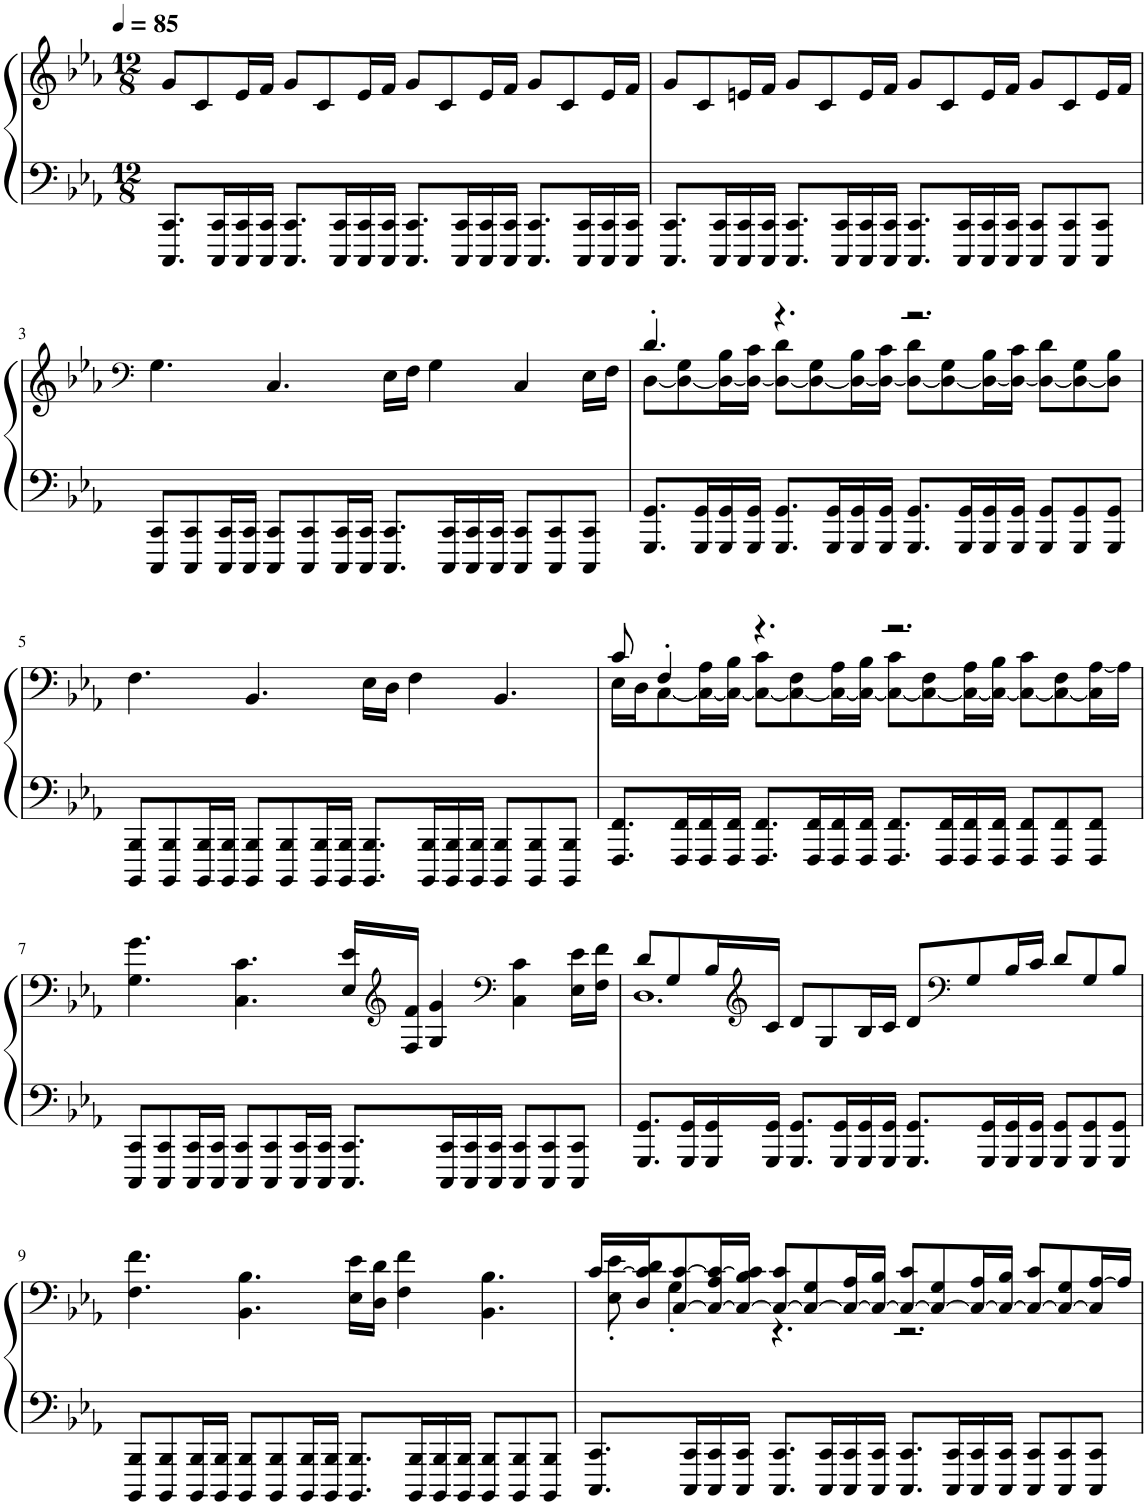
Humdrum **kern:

**kern	**kern
*part1	*part1
*staff2	*staff1
*I"Piano	*
*I'Pno.	*
*clefF4	*clefG2
*k[b-e-a-]	*k[b-e-a-]
*M12/8	*M12/8
*MM85	*MM85
=1	=1
8.CCC/ 8.CC/L	8g/L
.	8c/
16CCC/ 16CC/L	.
16CCC/ 16CC/	16e-/L
16CCC/ 16CC/JJ	16f/JJ
8.CCC/ 8.CC/L	8g/L
.	8c/
16CCC/ 16CC/L	.
16CCC/ 16CC/	16e-/L
16CCC/ 16CC/JJ	16f/JJ
8.CCC/ 8.CC/L	8g/L
.	8c/
16CCC/ 16CC/L	.
16CCC/ 16CC/	16e-/L
16CCC/ 16CC/JJ	16f/JJ
8.CCC/ 8.CC/L	8g/L
.	8c/
16CCC/ 16CC/L	.
16CCC/ 16CC/	16e-/L
16CCC/ 16CC/JJ	16f/JJ
=2	=2
8.CCC/ 8.CC/L	8g/L
.	8c/
16CCC/ 16CC/L	.
16CCC/ 16CC/	16en/L
16CCC/ 16CC/JJ	16f/JJ
8.CCC/ 8.CC/L	8g/L
.	8c/
16CCC/ 16CC/L	.
16CCC/ 16CC/	16e/L
16CCC/ 16CC/JJ	16f/JJ
8.CCC/ 8.CC/L	8g/L
.	8c/
16CCC/ 16CC/L	.
16CCC/ 16CC/	16e/L
16CCC/ 16CC/JJ	16f/JJ
8CCC/ 8CC/L	8g/L
8CCC/ 8CC/	8c/
8CCC/ 8CC/J	16e/L
.	16f/JJ
!!LO:LB:g=z
=3	=3
*	*clefF4
8CCC/ 8CC/L	4.G\
8CCC/ 8CC/	.
16CCC/ 16CC/L	.
16CCC/ 16CC/JJ	.
8CCC/ 8CC/L	4.C/
8CCC/ 8CC/	.
16CCC/ 16CC/L	.
16CCC/ 16CC/JJ	.
8.CCC/ 8.CC/L	16E-\LL
.	16F\JJ
.	4G\
16CCC/ 16CC/L	.
16CCC/ 16CC/	.
16CCC/ 16CC/JJ	.
8CCC/ 8CC/L	4C/
8CCC/ 8CC/	.
8CCC/ 8CC/J	16E-\LL
.	16F\JJ
=4	=4
*	*^
8.GGG/ 8.GG/L	4.d'/	[8D\L
.	.	8D\_ 8G\
16GGG/ 16GG/L	.	.
16GGG/ 16GG/	.	16D\_ 16B-\L
16GGG/ 16GG/JJ	.	16D\_ 16c\JJ
8.GGG/ 8.GG/L	4.r	8D\_ 8d\L
.	.	8D\_ 8G\
16GGG/ 16GG/L	.	.
16GGG/ 16GG/	.	16D\_ 16B-\L
16GGG/ 16GG/JJ	.	16D\_ 16c\JJ
8.GGG/ 8.GG/L	2.r	8D\_ 8d\L
.	.	8D\_ 8G\
16GGG/ 16GG/L	.	.
16GGG/ 16GG/	.	16D\_ 16B-\L
16GGG/ 16GG/JJ	.	16D\_ 16c\JJ
8GGG/ 8GG/L	.	8D\_ 8d\L
8GGG/ 8GG/	.	8D\_ 8G\
8GGG/ 8GG/J	.	8D\] 8B-\J
*	*v	*v
!!LO:LB:g=z
=5	=5
8BBBB-/ 8BBB-/L	4.F\
8BBBB-/ 8BBB-/	.
16BBBB-/ 16BBB-/L	.
16BBBB-/ 16BBB-/JJ	.
8BBBB-/ 8BBB-/L	4.BB-/
8BBBB-/ 8BBB-/	.
16BBBB-/ 16BBB-/L	.
16BBBB-/ 16BBB-/JJ	.
8.BBBB-/ 8.BBB-/L	16E-\LL
.	16D\JJ
.	4F\
16BBBB-/ 16BBB-/L	.
16BBBB-/ 16BBB-/	.
16BBBB-/ 16BBB-/JJ	.
8BBBB-/ 8BBB-/L	4.BB-/
8BBBB-/ 8BBB-/	.
8BBBB-/ 8BBB-/J	.
=6	=6
*	*^
8.FFF/ 8.FF/L	8c/	16E-\LL
.	.	16D\J
.	4F'/	[8C\
16FFF/ 16FF/L	.	.
16FFF/ 16FF/	.	16C\_ 16A-\L
16FFF/ 16FF/JJ	.	16C\_ 16B-\JJ
8.FFF/ 8.FF/L	4.r	8C\_ 8c\L
.	.	8C\_ 8F\
16FFF/ 16FF/L	.	.
16FFF/ 16FF/	.	16C\_ 16A-\L
16FFF/ 16FF/JJ	.	16C\_ 16B-\JJ
8.FFF/ 8.FF/L	2.r	8C\_ 8c\L
.	.	8C\_ 8F\
16FFF/ 16FF/L	.	.
16FFF/ 16FF/	.	16C\_ 16A-\L
16FFF/ 16FF/JJ	.	16C\_ 16B-\JJ
8FFF/ 8FF/L	.	8C\_ 8c\L
8FFF/ 8FF/	.	8C\_ 8F\
8FFF/ 8FF/J	.	16C\] [16A-\L
.	.	16A-\JJ]
*	*v	*v
!!LO:LB:g=z
=7	=7
8CCC/ 8CC/L	4.G\ 4.g\
8CCC/ 8CC/	.
16CCC/ 16CC/L	.
16CCC/ 16CC/JJ	.
8CCC/ 8CC/L	4.C\ 4.c\
8CCC/ 8CC/	.
16CCC/ 16CC/L	.
16CCC/ 16CC/JJ	.
8.CCC/ 8.CC/L	16E-/ 16e-/LL
*	*clefG2
.	16F/ 16f/JJ
.	4G/ 4g/
16CCC/ 16CC/L	.
16CCC/ 16CC/	.
16CCC/ 16CC/JJ	.
*	*clefF4
8CCC/ 8CC/L	4C\ 4c\
8CCC/ 8CC/	.
8CCC/ 8CC/J	16E-\ 16e-\LL
.	16F\ 16f\JJ
=8	=8
*	*^
8.GGG/ 8.GG/L	8d/L	1.D
.	8G/	.
16GGG/ 16GG/L	.	.
16GGG/ 16GG/	16B-/L	.
*	*clefG2	*
16GGG/ 16GG/JJ	16c/JJ	.
8.GGG/ 8.GG/L	8d/L	.
.	8G/	.
16GGG/ 16GG/L	.	.
16GGG/ 16GG/	16B-/L	.
16GGG/ 16GG/JJ	16c/JJ	.
8.GGG/ 8.GG/L	8d/L	.
*	*clefF4	*
.	8G/	.
16GGG/ 16GG/L	.	.
16GGG/ 16GG/	16B-/L	.
16GGG/ 16GG/JJ	16c/JJ	.
8GGG/ 8GG/L	8d/L	.
8GGG/ 8GG/	8G/	.
8GGG/ 8GG/J	8B-/J	.
*	*v	*v
!!LO:LB:g=z
=9	=9
8BBBB-/ 8BBB-/L	4.F\ 4.f\
8BBBB-/ 8BBB-/	.
16BBBB-/ 16BBB-/L	.
16BBBB-/ 16BBB-/JJ	.
8BBBB-/ 8BBB-/L	4.BB-\ 4.B-\
8BBBB-/ 8BBB-/	.
16BBBB-/ 16BBB-/L	.
16BBBB-/ 16BBB-/JJ	.
8.BBBB-/ 8.BBB-/L	16E-\ 16e-\LL
.	16D\ 16d\JJ
.	4F\ 4f\
16BBBB-/ 16BBB-/L	.
16BBBB-/ 16BBB-/	.
16BBBB-/ 16BBB-/JJ	.
8BBBB-/ 8BBB-/L	4.BB-\ 4.B-\
8BBBB-/ 8BBB-/	.
8BBBB-/ 8BBB-/J	.
=10	=10
*	*^
8.CCC/ 8.CC/L	[16c/LL	8E-\' 8e-\'
.	16D/ 16c/] 16d/J	.
.	[8C/ [8c/	4G'\
16CCC/ 16CC/L	.	.
16CCC/ 16CC/	16C/_ 16A-/ 16c/_L	.
16CCC/ 16CC/JJ	16C/_ 16B-/ 16c/]JJ	.
8.CCC/ 8.CC/L	8C/_ 8c/L	4.r
.	8C/_ 8G/	.
16CCC/ 16CC/L	.	.
16CCC/ 16CC/	16C/_ 16A-/L	.
16CCC/ 16CC/JJ	16C/_ 16B-/JJ	.
8.CCC/ 8.CC/L	8C/_ 8c/L	2.r
.	8C/_ 8G/	.
16CCC/ 16CC/L	.	.
16CCC/ 16CC/	16C/_ 16A-/L	.
16CCC/ 16CC/JJ	16C/_ 16B-/JJ	.
8CCC/ 8CC/L	8C/_ 8c/L	.
8CCC/ 8CC/	8C/_ 8G/	.
8CCC/ 8CC/J	16C/] [16A-/L	.
.	16A-/JJ]	.
*	*v	*v
=	=
*-	*-
